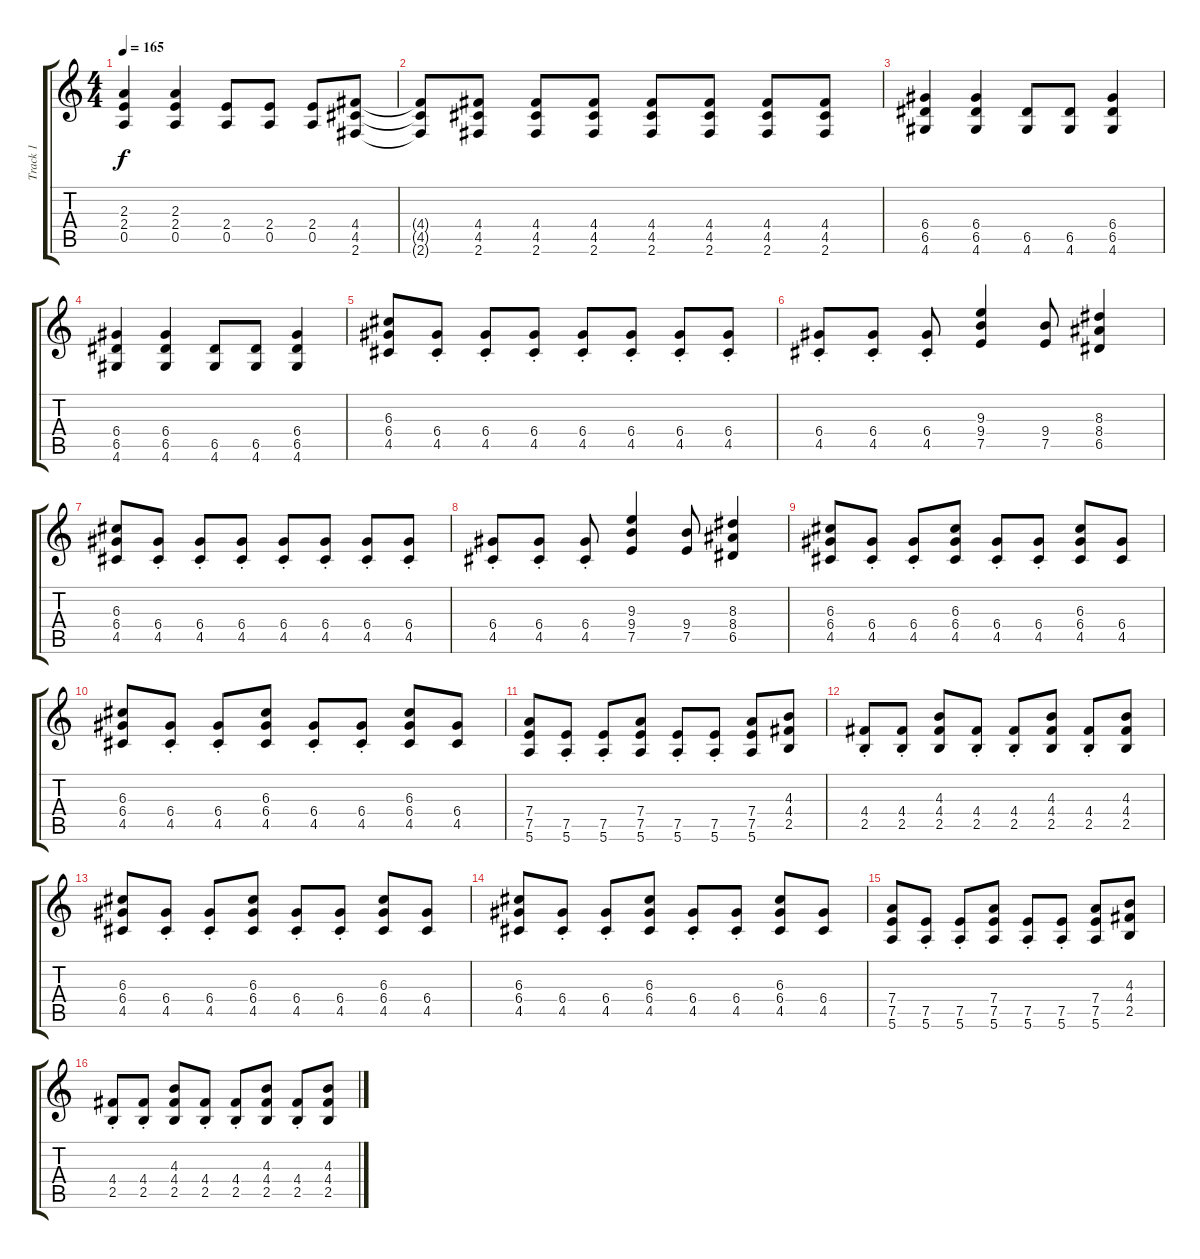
\track ("Track 1" "Track 1") {instrument distortionguitar}
\staff {score tabs}
\tuning (E4 B3 G3 D3 A2 E2) {hide}
\ts (4 4)
\tempo 165
\clef g2
\ks c
(2.3 2.4 0.5).4{dy f} (2.3 2.4 0.5).4 (2.4 0.5).8 (2.4 0.5).8 (2.4 0.5).8 (4.4 4.5 2.6).8 |
(4.4{t} 4.5{t} 2.6{t}).8 (4.4 4.5 2.6).8 (4.4 4.5 2.6).8 (4.4 4.5 2.6).8 (4.4 4.5 2.6).8 (4.4 4.5 2.6).8 (4.4 4.5 2.6).8 (4.4 4.5 2.6).8 |
(6.4 6.5 4.6).4 (6.4 6.5 4.6).4 (6.5 4.6).8 (6.5 4.6).8 (6.4 6.5 4.6).4 |
(6.4 6.5 4.6).4 (6.4 6.5 4.6).4 (6.5 4.6).8 (6.5 4.6).8 (6.4 6.5 4.6).4 |
(6.3 6.4 4.5).8 (6.4{st} 4.5{st}).8 (6.4{st} 4.5{st}).8 (6.4{st} 4.5{st}).8 (6.4{st} 4.5{st}).8 (6.4{st} 4.5{st}).8 (6.4{st} 4.5{st}).8 (6.4{st} 4.5{st}).8 |
(6.4{st} 4.5{st}).8 (6.4{st} 4.5{st}).8 (6.4{st} 4.5{st}).8 (9.3 9.4 7.5).4 (9.4 7.5).8 (8.3 8.4 6.5).4 |
(6.3 6.4 4.5).8 (6.4{st} 4.5{st}).8 (6.4{st} 4.5{st}).8 (6.4{st} 4.5{st}).8 (6.4{st} 4.5{st}).8 (6.4{st} 4.5{st}).8 (6.4{st} 4.5{st}).8 (6.4{st} 4.5{st}).8 |
(6.4{st} 4.5{st}).8 (6.4{st} 4.5{st}).8 (6.4{st} 4.5{st}).8 (9.3 9.4 7.5).4 (9.4 7.5).8 (8.3 8.4 6.5).4 |
(6.3 6.4 4.5).8 (6.4{st} 4.5{st}).8 (6.4{st} 4.5{st}).8 (6.3 6.4 4.5).8 (6.4{st} 4.5{st}).8 (6.4{st} 4.5{st}).8 (6.3 6.4 4.5).8 (6.4 4.5).8 |
(6.3 6.4 4.5).8 (6.4{st} 4.5{st}).8 (6.4{st} 4.5{st}).8 (6.3 6.4 4.5).8 (6.4{st} 4.5{st}).8 (6.4{st} 4.5{st}).8 (6.3 6.4 4.5).8 (6.4 4.5).8 |
(7.4 7.5 5.6).8 (7.5{st} 5.6{st}).8 (7.5{st} 5.6{st}).8 (7.4 7.5 5.6).8 (7.5{st} 5.6{st}).8 (7.5{st} 5.6{st}).8 (7.4 7.5 5.6).8 (4.3 4.4 2.5).8 |
(4.4{st} 2.5{st}).8 (4.4{st} 2.5{st}).8 (4.3 4.4 2.5).8 (4.4{st} 2.5{st}).8 (4.4{st} 2.5{st}).8 (4.3 4.4 2.5).8 (4.4{st} 2.5{st}).8 (4.3 4.4 2.5).8 |
(6.3 6.4 4.5).8 (6.4{st} 4.5{st}).8 (6.4{st} 4.5{st}).8 (6.3 6.4 4.5).8 (6.4{st} 4.5{st}).8 (6.4{st} 4.5{st}).8 (6.3 6.4 4.5).8 (6.4 4.5).8 |
(6.3 6.4 4.5).8 (6.4{st} 4.5{st}).8 (6.4{st} 4.5{st}).8 (6.3 6.4 4.5).8 (6.4{st} 4.5{st}).8 (6.4{st} 4.5{st}).8 (6.3 6.4 4.5).8 (6.4 4.5).8 |
(7.4 7.5 5.6).8 (7.5{st} 5.6{st}).8 (7.5{st} 5.6{st}).8 (7.4 7.5 5.6).8 (7.5{st} 5.6{st}).8 (7.5{st} 5.6{st}).8 (7.4 7.5 5.6).8 (4.3 4.4 2.5).8 |
(4.4{st} 2.5{st}).8 (4.4{st} 2.5{st}).8 (4.3 4.4 2.5).8 (4.4{st} 2.5{st}).8 (4.4{st} 2.5{st}).8 (4.3 4.4 2.5).8 (4.4{st} 2.5{st}).8 (4.3 4.4 2.5).8
